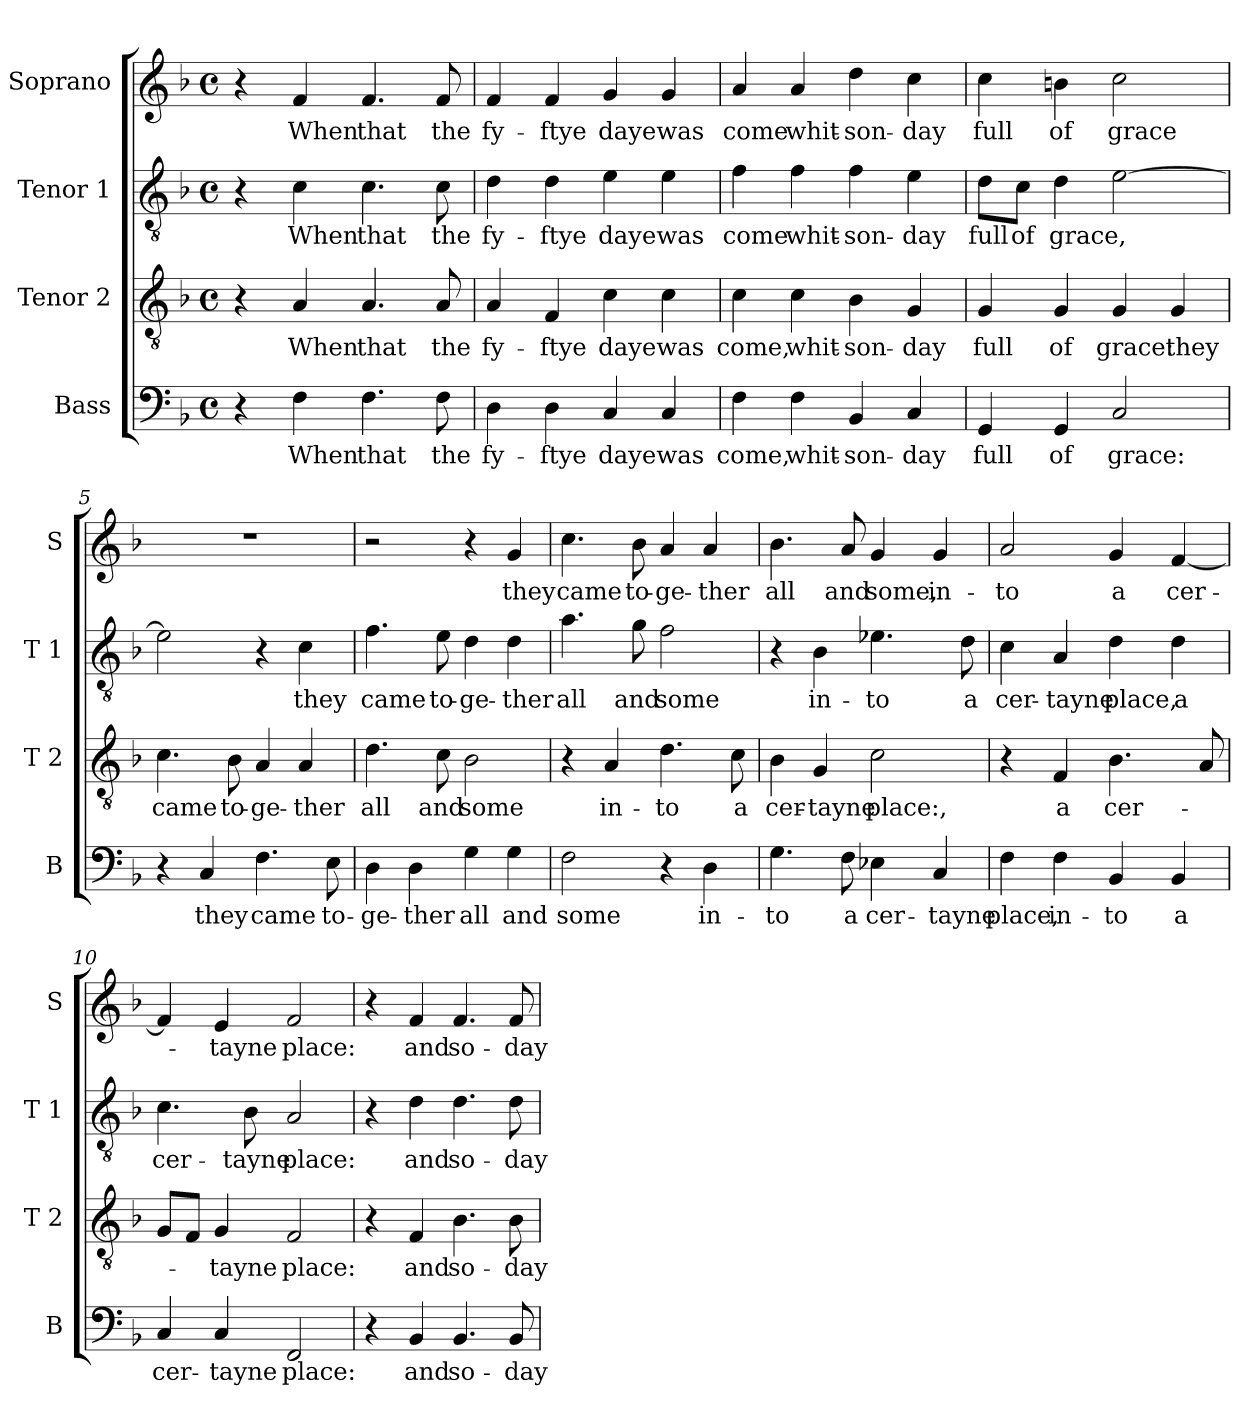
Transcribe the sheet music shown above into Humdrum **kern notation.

**kern	**text	**kern	**text	**kern	**text	**kern	**text
*part4	*part4	*part3	*part3	*part2	*part2	*part1	*part1
*staff4	*staff4	*staff3	*staff3	*staff2	*staff2	*staff1	*staff1
*I"Bass	*	*I"Tenor 2	*	*I"Tenor 1	*	*I"Soprano	*
*I'B	*	*I'T 2	*	*I'T 1	*	*I'S	*
*clefF4	*	*clefGv2	*	*clefGv2	*	*clefG2	*
*k[b-]	*	*k[b-]	*	*k[b-]	*	*k[b-]	*
*F:	*	*F:	*	*F:	*	*F:	*
*M4/4	*	*M4/4	*	*M4/4	*	*M4/4	*
*met(c)	*	*met(c)	*	*met(c)	*	*met(c)	*
=1	=1	=1	=1	=1	=1	=1	=1
4r	.	4r	.	4r	.	4r	.
!	!LO:LY:b	!	!LO:LY:b	!	!LO:LY:b	!	!LO:LY:b
4F\	When	4A/	When	4c\	When	4f/	When
!	!LO:LY:b	!	!LO:LY:b	!	!LO:LY:b	!	!LO:LY:b
4.F\	that	4.A/	that	4.c\	that	4.f/	that
!	!LO:LY:b	!	!LO:LY:b	!	!LO:LY:b	!	!LO:LY:b
8F\	the	8A/	the	8c\	the	8f/	the
=2	=2	=2	=2	=2	=2	=2	=2
!	!LO:LY:b	!	!LO:LY:b	!	!LO:LY:b	!	!LO:LY:b
4D\	fy-	4A/	fy-	4d\	fy-	4f/	fy-
!	!LO:LY:b	!	!LO:LY:b	!	!LO:LY:b	!	!LO:LY:b
4D\	-ftye	4F/	-ftye	4d\	-ftye	4f/	-ftye
!	!LO:LY:b	!	!LO:LY:b	!	!LO:LY:b	!	!LO:LY:b
4C/	daye	4c\	daye	4e\	daye	4g/	daye
!	!LO:LY:b	!	!LO:LY:b	!	!LO:LY:b	!	!LO:LY:b
4C/	was	4c\	was	4e\	was	4g/	was
=3	=3	=3	=3	=3	=3	=3	=3
!	!LO:LY:b	!	!LO:LY:b	!	!LO:LY:b	!	!LO:LY:b
4F\	come,	4c\	come,	4f\	come	4a/	come
!	!LO:LY:b	!	!LO:LY:b	!	!LO:LY:b	!	!LO:LY:b
4F\	whit-	4c\	whit-	4f\	whit-	4a/	whit-
!	!LO:LY:b	!	!LO:LY:b	!	!LO:LY:b	!	!LO:LY:b
4BB-/	-son-	4B-\	-son-	4f\	-son-	4dd\	-son-
!	!LO:LY:b	!	!LO:LY:b	!	!LO:LY:b	!	!LO:LY:b
4C/	-day	4G/	-day	4e\	-day	4cc\	-day
!!LO:LB:g=z
=4	=4	=4	=4	=4	=4	=4	=4
!	!LO:LY:b	!	!LO:LY:b	!	!LO:LY:b	!	!LO:LY:b
4GG/	full	4G/	full	8d\L	full	4cc\	full
!	!	!	!	!	!LO:LY:b	!	!
.	.	.	.	8c\J	of	.	.
!	!LO:LY:b	!	!LO:LY:b	!	!LO:LY:b	!	!LO:LY:b
4GG/	of	4G/	of	4d\	grace,	4bn\	of
!	!LO:LY:b	!	!LO:LY:b	!	!	!	!LO:LY:b
2C/	grace:	4G/	grace:	[2e\	.	2cc\	grace
!	!	!	!LO:LY:b	!	!	!	!
.	.	4G/	they	.	.	.	.
=5	=5	=5	=5	=5	=5	=5	=5
!	!	!	!LO:LY:b	!	!	!	!
4r	.	4.c\	came	2e\]	.	1r	.
!	!LO:LY:b	!	!	!	!	!	!
4C/	they	.	.	.	.	.	.
!	!	!	!LO:LY:b	!	!	!	!
.	.	8B-\	to-	.	.	.	.
!	!LO:LY:b	!	!LO:LY:b	!	!	!	!
4.F\	came	4A/	-ge-	4r	.	.	.
!	!	!	!LO:LY:b	!	!LO:LY:b	!	!
.	.	4A/	-ther	4c\	they	.	.
!	!LO:LY:b	!	!	!	!	!	!
8E\	to-	.	.	.	.	.	.
=6	=6	=6	=6	=6	=6	=6	=6
!	!LO:LY:b	!	!LO:LY:b	!	!LO:LY:b	!	!
4D\	-ge-	4.d\	all	4.f\	came	2r	.
!	!LO:LY:b	!	!	!	!	!	!
4D\	-ther	.	.	.	.	.	.
!	!	!	!LO:LY:b	!	!LO:LY:b	!	!
.	.	8c\	and	8e\	to-	.	.
!	!LO:LY:b	!	!LO:LY:b	!	!LO:LY:b	!	!
4G\	all	2B-\	some	4d\	-ge-	4r	.
!	!LO:LY:b	!	!	!	!LO:LY:b	!	!LO:LY:b
4G\	and	.	.	4d\	-ther	4g/	they
=7	=7	=7	=7	=7	=7	=7	=7
!	!LO:LY:b	!	!	!	!LO:LY:b	!	!LO:LY:b
2F\	some	4r	.	4.a\	all	4.cc\	came
!	!	!	!LO:LY:b	!	!	!	!
.	.	4A/	in-	.	.	.	.
!	!	!	!	!	!LO:LY:b	!	!LO:LY:b
.	.	.	.	8g\	and	8b-\	to-
!	!	!	!LO:LY:b	!	!LO:LY:b	!	!LO:LY:b
4r	.	4.d\	-to	2f\	some	4a/	-ge-
!	!LO:LY:b	!	!	!	!	!	!LO:LY:b
4D\	in-	.	.	.	.	4a/	-ther
!	!	!	!LO:LY:b	!	!	!	!
.	.	8c\	a	.	.	.	.
!!LO:LB:g=z
=8	=8	=8	=8	=8	=8	=8	=8
!	!LO:LY:b	!	!LO:LY:b	!	!	!	!LO:LY:b
4.G\	-to	4B-\	cer-	4r	.	4.b-\	all
!	!	!	!LO:LY:b	!	!LO:LY:b	!	!
.	.	4G/	-tayne	4B-\	in-	.	.
!	!LO:LY:b	!	!	!	!	!	!LO:LY:b
8F\	a	.	.	.	.	8a/	and
!	!LO:LY:b	!	!LO:LY:b	!	!LO:LY:b	!	!LO:LY:b
4E-X\	cer-	2c\	place:,	4.e-X\	-to	4g/	some,
!	!LO:LY:b	!	!	!	!	!	!LO:LY:b
4C/	-tayne	.	.	.	.	4g/	in-
!	!	!	!	!	!LO:LY:b	!	!
.	.	.	.	8d\	a	.	.
=9	=9	=9	=9	=9	=9	=9	=9
!	!LO:LY:b	!	!	!	!LO:LY:b	!	!LO:LY:b
4F\	place,	4r	.	4c\	cer-	2a/	-to
!	!LO:LY:b	!	!LO:LY:b	!	!LO:LY:b	!	!
4F\	in-	4F/	a	4A/	-tayne	.	.
!	!LO:LY:b	!	!LO:LY:b	!	!LO:LY:b	!	!LO:LY:b
4BB-/	-to	4.B-\	cer-	4d\	place,	4g/	a
!	!LO:LY:b	!	!	!	!LO:LY:b	!	!LO:LY:b
4BB-/	a	.	.	4d\	a	[4f/	cer-
.	.	8A/	.	.	.	.	.
=10	=10	=10	=10	=10	=10	=10	=10
!	!LO:LY:b	!	!	!	!LO:LY:b	!	!
4C/	cer-	8G/L	.	4.c\	cer-	4f/]	.
.	.	8F/J	.	.	.	.	.
!	!LO:LY:b	!	!LO:LY:b	!	!	!	!LO:LY:b
4C/	-tayne	4G/	-tayne	.	.	4e/	-tayne
!	!	!	!	!	!LO:LY:b	!	!
.	.	.	.	8B-\	-tayne	.	.
!	!LO:LY:b	!	!LO:LY:b	!	!LO:LY:b	!	!LO:LY:b
2FF/	place:	2F/	place:	2A/	place:	2f/	place:
=11	=11	=11	=11	=11	=11	=11	=11
4r	.	4r	.	4r	.	4r	.
!	!LO:LY:b	!	!LO:LY:b	!	!LO:LY:b	!	!LO:LY:b
4BB-/	and	4F/	and	4d\	and	4f/	and
!	!LO:LY:b	!	!LO:LY:b	!	!LO:LY:b	!	!LO:LY:b
4.BB-/	so-	4.B-\	so-	4.d\	so-	4.f/	so-
!	!LO:LY:b	!	!LO:LY:b	!	!LO:LY:b	!	!LO:LY:b
8BB-/	-day-	8B-\	-day-	8d\	-day-	8f/	-day-
=	=	=	=	=	=	=	=
*-	*-	*-	*-	*-	*-	*-	*-
